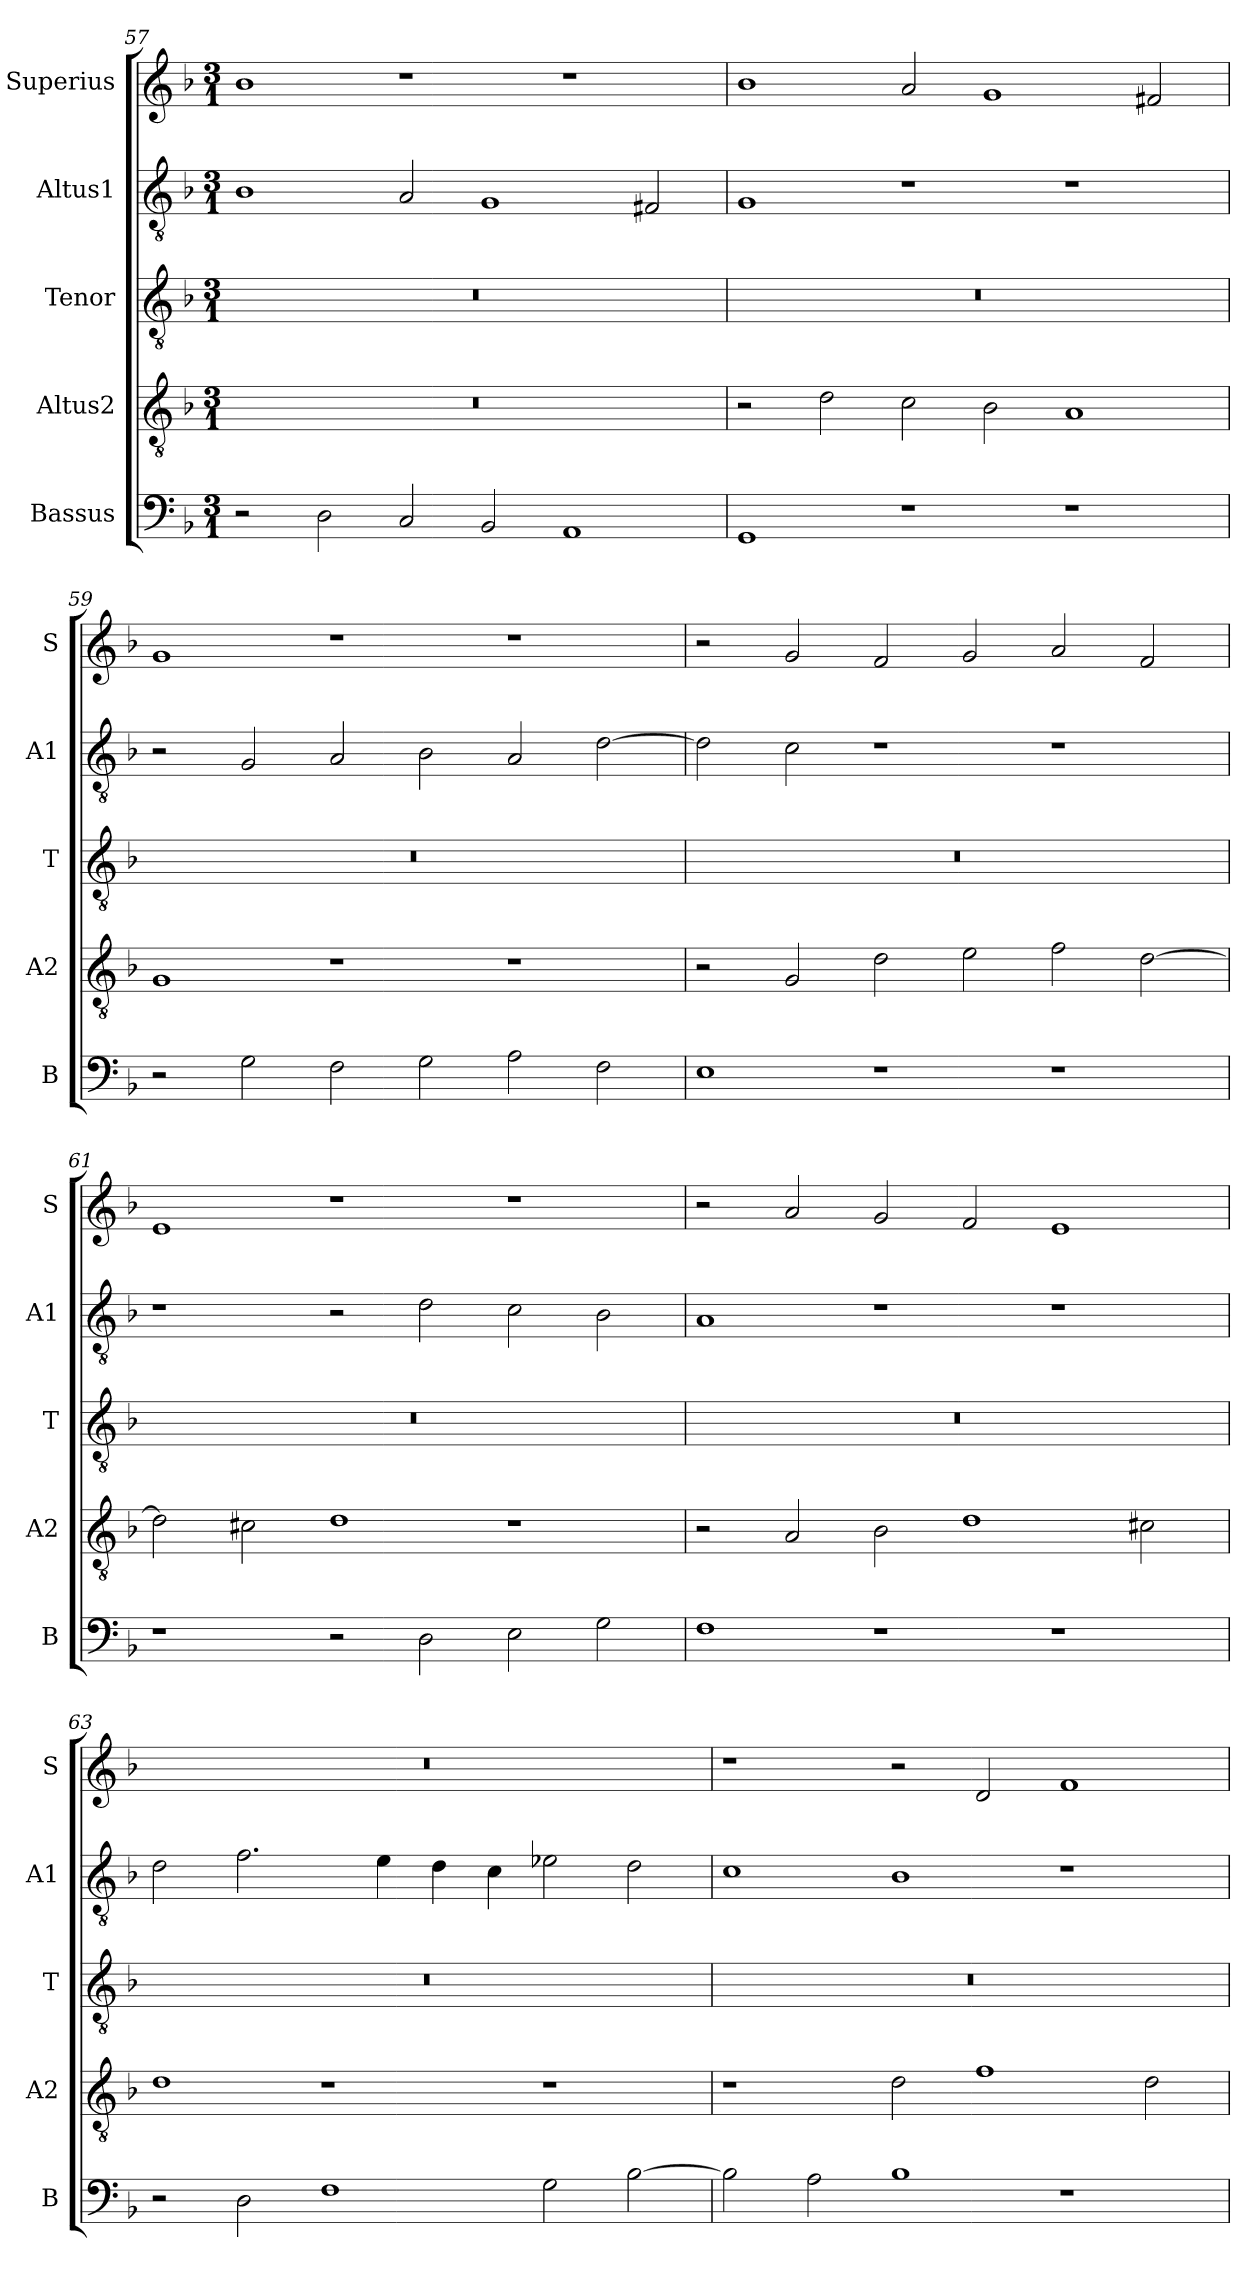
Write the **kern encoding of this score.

**kern	**kern	**kern	**kern	**kern
*part5	*part4	*part3	*part2	*part1
*staff5	*staff4	*staff3	*staff2	*staff1
*I"Bassus	*I"Altus2	*I"Tenor	*I"Altus1	*I"Superius
*I'B	*I'A2	*I'T	*I'A1	*I'S
*clefF4	*clefGv2	*clefGv2	*clefGv2	*clefG2
*k[b-]	*k[b-]	*k[b-]	*k[b-]	*k[b-]
*M3/1	*M3/1	*M3/1	*M3/1	*M3/1
=57	=57	=57	=57	=57
2r	0.r	0.r	1B-	1b-
2D\	.	.	.	.
2C/	.	.	2A/	1r
2BB-/	.	.	1G	.
1AA	.	.	.	1r
.	.	.	2F#X/	.
=58	=58	=58	=58	=58
1GG	2r	0.r	1G	1b-
.	2d\	.	.	.
1r	2c\	.	1r	2a/
.	2B-\	.	.	1g
1r	1A	.	1r	.
.	.	.	.	2f#X/
=59	=59	=59	=59	=59
2r	1G	0.r	2r	1g
2G\	.	.	2G/	.
2F\	1r	.	2A/	1r
2G\	.	.	2B-\	.
2A\	1r	.	2A/	1r
2F\	.	.	[2d\	.
=60	=60	=60	=60	=60
1E	2r	0.r	2d\]	2r
.	2G/	.	2c\	2g/
1r	2d\	.	1r	2f/
.	2e\	.	.	2g/
1r	2f\	.	1r	2a/
.	[2d\	.	.	2f/
=61	=61	=61	=61	=61
1r	2d\]	0.r	1r	1e
.	2c#X\	.	.	.
2r	1d	.	2r	1r
2D\	.	.	2d\	.
2E\	1r	.	2c\	1r
2G\	.	.	2B-\	.
=62	=62	=62	=62	=62
1F	2r	0.r	1A	2r
.	2A/	.	.	2a/
1r	2B-\	.	1r	2g/
.	1d	.	.	2f/
1r	.	.	1r	1e
.	2c#X\	.	.	.
=63	=63	=63	=63	=63
2r	1d	0.r	2d\	0.r
2D\	.	.	2.f\	.
1F	1r	.	.	.
.	.	.	4e\	.
.	.	.	4d\	.
.	.	.	4c\	.
2G\	1r	.	2e-X\	.
[2B-\	.	.	2d\	.
=64	=64	=64	=64	=64
2B-\]	1r	0.r	1c	1r
2A\	.	.	.	.
1B-	2d\	.	1B-	2r
.	1f	.	.	2d/
1r	.	.	1r	1f
.	2d\	.	.	.
=	=	=	=	=
*-	*-	*-	*-	*-
